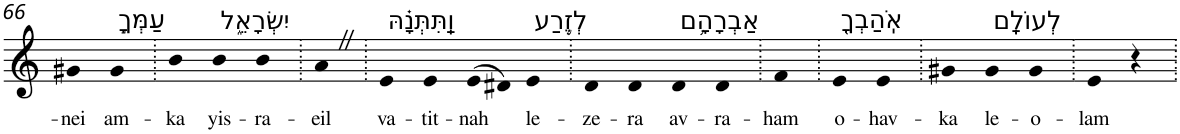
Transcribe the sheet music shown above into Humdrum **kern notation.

**kern	**text
*part1	*part1
*staff1	*staff1
*I"Piano	*
*I'Pno	*
!!LO:PB:g=z
*clefG2	*
*k[]	*
=66	=66
!	!LO:LY:b
4g#X	-nei
!LO:TX:a:t=עַמְּךָ֣	!
!	!LO:LY:b
4g#	am-
=67.	=67.
!	!LO:LY:b
4b	-ka
!LO:TX:a:t=יִשְׂרָאֵ֑ל	!
!	!LO:LY:b
4b	yis-
!	!LO:LY:b
4b	-ra-
=68.	=68.
!	!LO:LY:b
4aZ	-eil
=69.	=69.
!LO:TX:a:t=וַֽתִּתְּנָ֗הּ	!
!	!LO:LY:b
4e	va-
!	!LO:LY:b
4e	-tit-
!	!LO:LY:b
(>8e	-nah
8d#X)	.
!LO:TX:a:t=לְזֶ֛רַע	!
!	!LO:LY:b
4e	le-
=70.	=70.
!	!LO:LY:b
4d	-ze-
!	!LO:LY:b
4d	-ra
!LO:TX:a:t=אַבְרָהָ֥ם	!
!	!LO:LY:b
4d	av-
!	!LO:LY:b
4d	-ra-
=71.	=71.
!	!LO:LY:b
4f	-ham
=72.	=72.
!LO:TX:a:t=אֹֽהַבְךָ֖	!
!	!LO:LY:b
4e	o-
!	!LO:LY:b
4e	-hav-
=73.	=73.
!	!LO:LY:b
4g#X	-ka
!LO:TX:a:t=לְעוֹלָֽם	!
!	!LO:LY:b
4g#	le-
!	!LO:LY:b
4g#	-o-
=74.	=74.
!	!LO:LY:b
4e	-lam
4r	.
=.	=.
*-	*-
